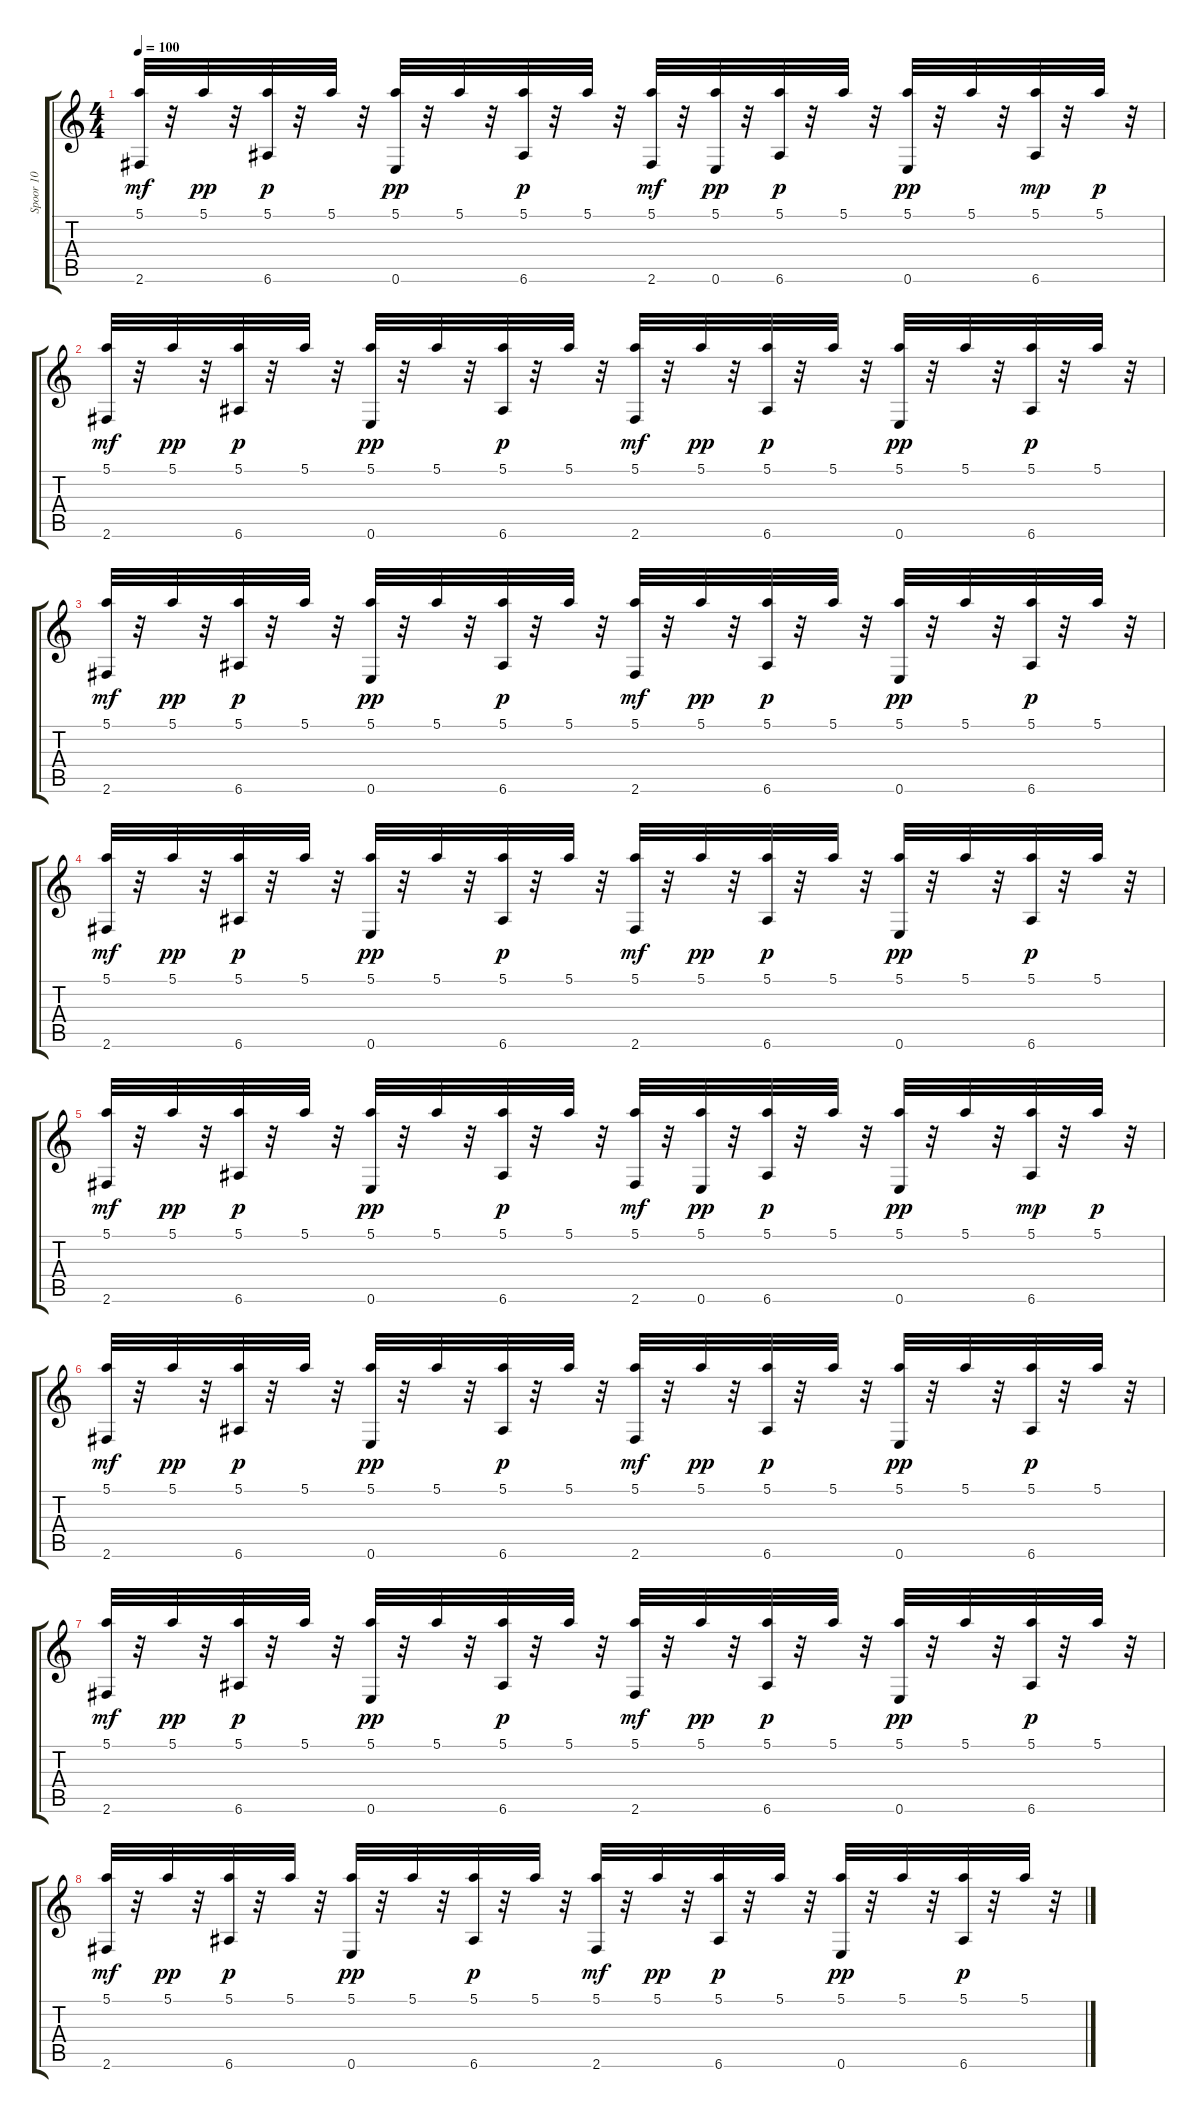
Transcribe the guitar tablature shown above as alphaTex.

\track ("Spoor 10" "Spoor 10") {instrument acousticguitarsteel}
\staff {score tabs}
\tuning (E4 B3 G3 D3 A2 E2) {hide}
\ts (4 4)
\tempo 100
\clef g2
\ks c
(5.1 2.6).32{dy mf} r.32 5.1.32{dy pp} r.32 (5.1 6.6).32{dy p} r.32 5.1.32 r.32 (5.1 0.6).32{dy pp} r.32 5.1.32 r.32 (5.1 6.6).32{dy p} r.32 5.1.32 r.32 (5.1 2.6).32{dy mf} r.32 (5.1 0.6).32{dy pp} r.32 (5.1 6.6).32{dy p} r.32 5.1.32 r.32 (5.1 0.6).32{dy pp} r.32 5.1.32 r.32 (5.1 6.6).32{dy mp} r.32 5.1.32{dy p} r.32 |
(5.1 2.6).32{dy mf} r.32 5.1.32{dy pp} r.32 (5.1 6.6).32{dy p} r.32 5.1.32 r.32 (5.1 0.6).32{dy pp} r.32 5.1.32 r.32 (5.1 6.6).32{dy p} r.32 5.1.32 r.32 (5.1 2.6).32{dy mf} r.32 5.1.32{dy pp} r.32 (5.1 6.6).32{dy p} r.32 5.1.32 r.32 (5.1 0.6).32{dy pp} r.32 5.1.32 r.32 (5.1 6.6).32{dy p} r.32 5.1.32 r.32 |
(5.1 2.6).32{dy mf} r.32 5.1.32{dy pp} r.32 (5.1 6.6).32{dy p} r.32 5.1.32 r.32 (5.1 0.6).32{dy pp} r.32 5.1.32 r.32 (5.1 6.6).32{dy p} r.32 5.1.32 r.32 (5.1 2.6).32{dy mf} r.32 5.1.32{dy pp} r.32 (5.1 6.6).32{dy p} r.32 5.1.32 r.32 (5.1 0.6).32{dy pp} r.32 5.1.32 r.32 (5.1 6.6).32{dy p} r.32 5.1.32 r.32 |
(5.1 2.6).32{dy mf} r.32 5.1.32{dy pp} r.32 (5.1 6.6).32{dy p} r.32 5.1.32 r.32 (5.1 0.6).32{dy pp} r.32 5.1.32 r.32 (5.1 6.6).32{dy p} r.32 5.1.32 r.32 (5.1 2.6).32{dy mf} r.32 5.1.32{dy pp} r.32 (5.1 6.6).32{dy p} r.32 5.1.32 r.32 (5.1 0.6).32{dy pp} r.32 5.1.32 r.32 (5.1 6.6).32{dy p} r.32 5.1.32 r.32 |
(5.1 2.6).32{dy mf} r.32 5.1.32{dy pp} r.32 (5.1 6.6).32{dy p} r.32 5.1.32 r.32 (5.1 0.6).32{dy pp} r.32 5.1.32 r.32 (5.1 6.6).32{dy p} r.32 5.1.32 r.32 (5.1 2.6).32{dy mf} r.32 (5.1 0.6).32{dy pp} r.32 (5.1 6.6).32{dy p} r.32 5.1.32 r.32 (5.1 0.6).32{dy pp} r.32 5.1.32 r.32 (5.1 6.6).32{dy mp} r.32 5.1.32{dy p} r.32 |
(5.1 2.6).32{dy mf} r.32 5.1.32{dy pp} r.32 (5.1 6.6).32{dy p} r.32 5.1.32 r.32 (5.1 0.6).32{dy pp} r.32 5.1.32 r.32 (5.1 6.6).32{dy p} r.32 5.1.32 r.32 (5.1 2.6).32{dy mf} r.32 5.1.32{dy pp} r.32 (5.1 6.6).32{dy p} r.32 5.1.32 r.32 (5.1 0.6).32{dy pp} r.32 5.1.32 r.32 (5.1 6.6).32{dy p} r.32 5.1.32 r.32 |
(5.1 2.6).32{dy mf} r.32 5.1.32{dy pp} r.32 (5.1 6.6).32{dy p} r.32 5.1.32 r.32 (5.1 0.6).32{dy pp} r.32 5.1.32 r.32 (5.1 6.6).32{dy p} r.32 5.1.32 r.32 (5.1 2.6).32{dy mf} r.32 5.1.32{dy pp} r.32 (5.1 6.6).32{dy p} r.32 5.1.32 r.32 (5.1 0.6).32{dy pp} r.32 5.1.32 r.32 (5.1 6.6).32{dy p} r.32 5.1.32 r.32 |
(5.1 2.6).32{dy mf} r.32 5.1.32{dy pp} r.32 (5.1 6.6).32{dy p} r.32 5.1.32 r.32 (5.1 0.6).32{dy pp} r.32 5.1.32 r.32 (5.1 6.6).32{dy p} r.32 5.1.32 r.32 (5.1 2.6).32{dy mf} r.32 5.1.32{dy pp} r.32 (5.1 6.6).32{dy p} r.32 5.1.32 r.32 (5.1 0.6).32{dy pp} r.32 5.1.32 r.32 (5.1 6.6).32{dy p} r.32 5.1.32 r.32
